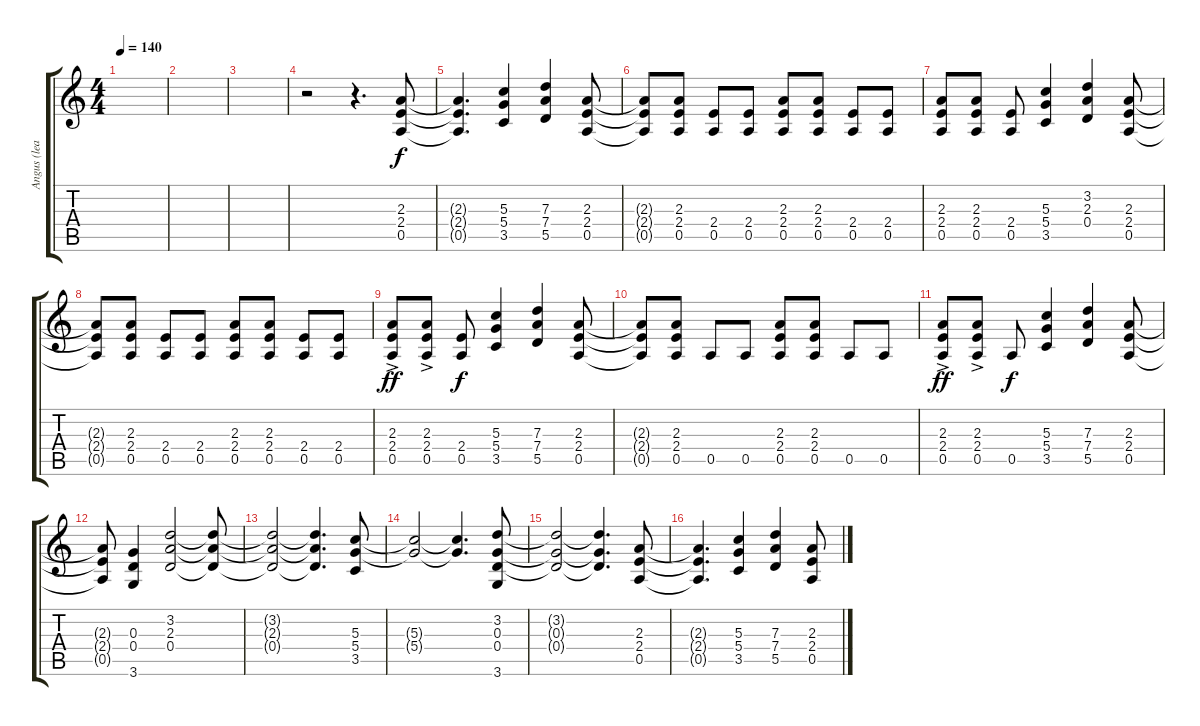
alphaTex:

\track ("Angus (lead)" "Angus (lea") {instrument overdrivenguitar}
\staff {score tabs}
\tuning (E4 B3 G3 D3 A2 E2) {hide}
\ts (4 4)
\tempo 140
\clef g2
\ks c
|
|
|
r.2 r.4{d} (2.3 2.4 0.5).8 |
(2.3{t} 2.4{t} 0.5{t}).4{d} (5.3 5.4 3.5).4 (7.3 7.4 5.5).4 (2.3 2.4 0.5).8 |
(2.3{t} 2.4{t} 0.5{t}).8 (2.3 2.4 0.5).8 (2.4 0.5).8 (2.4 0.5).8 (2.3 2.4 0.5).8 (2.3 2.4 0.5).8 (2.4 0.5).8 (2.4 0.5).8 |
(2.3 2.4 0.5).8 (2.3 2.4 0.5).8 (2.4 0.5).8 (5.3 5.4 3.5).4 (3.2 2.3 0.4).4 (2.3 2.4 0.5).8 |
(2.3{t} 2.4{t} 0.5{t}).8 (2.3 2.4 0.5).8 (2.4 0.5).8 (2.4 0.5).8 (2.3 2.4 0.5).8 (2.3 2.4 0.5).8 (2.4 0.5).8 (2.4 0.5).8 |
(2.3 2.4{ac} 0.5{ac}).8{dy ff} (2.3 2.4{ac} 0.5{ac}).8 (2.4 0.5).8{dy f} (5.3 5.4 3.5).4 (7.3 7.4 5.5).4 (2.3 2.4 0.5).8 |
(2.3{t} 2.4{t} 0.5{t}).8 (2.3 2.4 0.5).8 0.5.8 0.5.8 (2.3 2.4 0.5).8 (2.3 2.4 0.5).8 0.5.8 0.5.8 |
(2.3 2.4{ac} 0.5{ac}).8{dy ff} (2.3 2.4{ac} 0.5{ac}).8 0.5.8{dy f} (5.3 5.4 3.5).4 (7.3 7.4 5.5).4 (2.3 2.4 0.5).8 |
(2.3{t} 2.4{t} 0.5{t}).8 (0.3 0.4 3.6).4 (3.2 2.3 0.4).2 (3.2{t} 2.3{t} 0.4{t}).8 |
(3.2{t} 2.3{t} 0.4{t}).2 (3.2{t} 2.3{t} 0.4{t}).4{d} (5.3 5.4 3.5).8 |
(5.3{t} 5.4{t}).2 (5.3{t} 5.4{t}).4{d} (3.2 0.3 0.4 3.6).8 |
(3.2{t} 0.3{t} 0.4{t}).2 (3.2{t} 0.3{t} 0.4{t}).4{d} (2.3 2.4 0.5).8 |
(2.3{t} 2.4{t} 0.5{t}).4{d} (5.3 5.4 3.5).4 (7.3 7.4 5.5).4 (2.3 2.4 0.5).8
